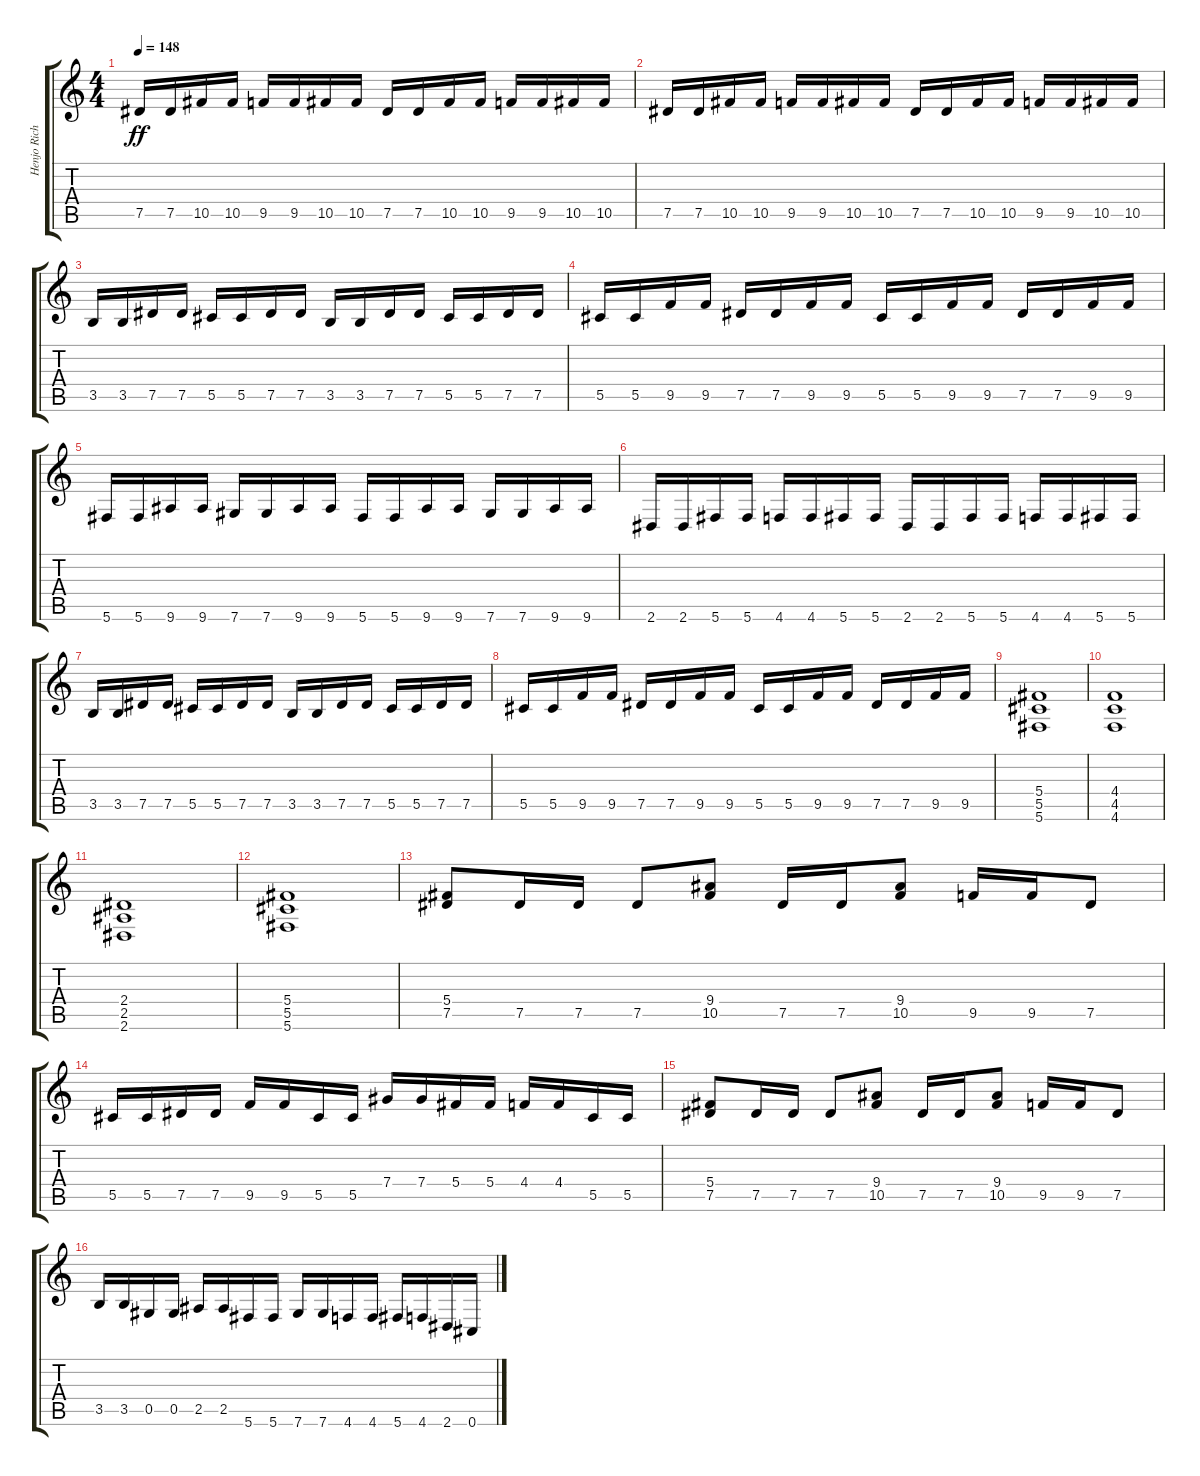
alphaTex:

\track ("Henjo Richter<Guiar>" "Henjo Rich") {instrument distortionguitar}
\staff {score tabs}
\tuning (Eb4 Bb3 Gb3 Db3 Ab2 Db2) {hide}
\ts (4 4)
\tempo 148
\clef g2
\ks c
7.5.16{dy ff} 7.5.16 10.5.16 10.5.16 9.5.16 9.5.16 10.5.16 10.5.16 7.5.16 7.5.16 10.5.16 10.5.16 9.5.16 9.5.16 10.5.16 10.5.16 |
7.5.16 7.5.16 10.5.16 10.5.16 9.5.16 9.5.16 10.5.16 10.5.16 7.5.16 7.5.16 10.5.16 10.5.16 9.5.16 9.5.16 10.5.16 10.5.16 |
3.5.16 3.5.16 7.5.16 7.5.16 5.5.16 5.5.16 7.5.16 7.5.16 3.5.16 3.5.16 7.5.16 7.5.16 5.5.16 5.5.16 7.5.16 7.5.16 |
5.5.16 5.5.16 9.5.16 9.5.16 7.5.16 7.5.16 9.5.16 9.5.16 5.5.16 5.5.16 9.5.16 9.5.16 7.5.16 7.5.16 9.5.16 9.5.16 |
5.6.16 5.6.16 9.6.16 9.6.16 7.6.16 7.6.16 9.6.16 9.6.16 5.6.16 5.6.16 9.6.16 9.6.16 7.6.16 7.6.16 9.6.16 9.6.16 |
2.6.16 2.6.16 5.6.16 5.6.16 4.6.16 4.6.16 5.6.16 5.6.16 2.6.16 2.6.16 5.6.16 5.6.16 4.6.16 4.6.16 5.6.16 5.6.16 |
3.5.16 3.5.16 7.5.16 7.5.16 5.5.16 5.5.16 7.5.16 7.5.16 3.5.16 3.5.16 7.5.16 7.5.16 5.5.16 5.5.16 7.5.16 7.5.16 |
5.5.16 5.5.16 9.5.16 9.5.16 7.5.16 7.5.16 9.5.16 9.5.16 5.5.16 5.5.16 9.5.16 9.5.16 7.5.16 7.5.16 9.5.16 9.5.16 |
(5.4 5.5 5.6).1 |
(4.4 4.5 4.6).1 |
(2.4 2.5 2.6).1 |
(5.4 5.5 5.6).1 |
(5.4 7.5).8 7.5.16 7.5.16 7.5.8 (9.4 10.5).8 7.5.16 7.5.16 (9.4 10.5).8 9.5.16 9.5.16 7.5.8 |
5.5.16 5.5.16 7.5.16 7.5.16 9.5.16 9.5.16 5.5.16 5.5.16 7.4.16 7.4.16 5.4.16 5.4.16 4.4.16 4.4.16 5.5.16 5.5.16 |
(5.4 7.5).8 7.5.16 7.5.16 7.5.8 (9.4 10.5).8 7.5.16 7.5.16 (9.4 10.5).8 9.5.16 9.5.16 7.5.8 |
3.5.16 3.5.16 0.5.16 0.5.16 2.5.16 2.5.16 5.6.16 5.6.16 7.6.16 7.6.16 4.6.16 4.6.16 5.6.16 4.6.16 2.6.16 0.6.16
